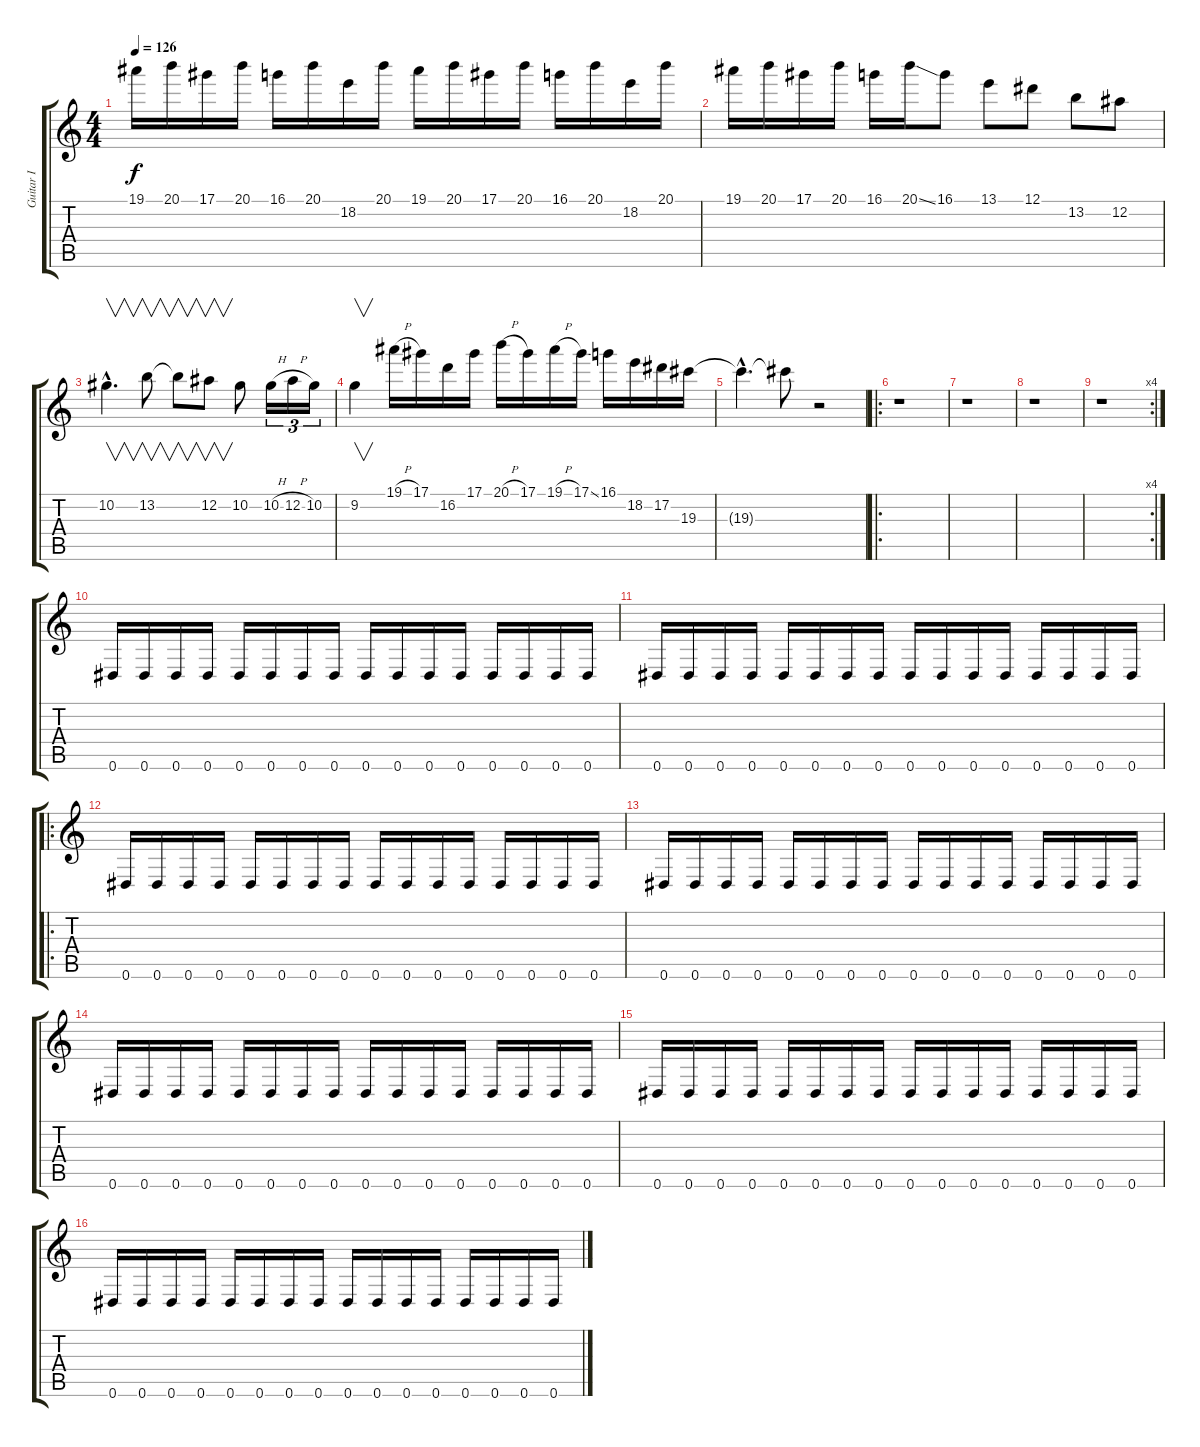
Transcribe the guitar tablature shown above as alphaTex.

\track ("Guitar I" "Guitar I") {instrument distortionguitar}
\staff {score tabs}
\tuning (Eb4 Bb3 Gb3 Db3 Ab2 Eb2) {hide}
\ts (4 4)
\tempo 126
\clef g2
\ks c
19.1.16{dy f} 20.1.16 17.1.16 20.1.16 16.1.16 20.1.16 18.2.16 20.1.16 19.1.16 20.1.16 17.1.16 20.1.16 16.1.16 20.1.16 18.2.16 20.1.16 |
19.1.16 20.1.16 17.1.16 20.1.16 16.1.16 20.1{ss}.16 16.1.8 13.1.8 12.1.8 13.2.8 12.2.8 |
10.2{hac}.4{v d} 13.2.8{v} 13.2{t}.8{v} 12.2.8{v} 10.2.8 10.2{h}.16{tu (3 2)} 12.2{h}.16{tu (3 2)} 10.2.16{tu (3 2)} |
9.2.4{v} 19.1{h}.16 17.1.16 16.2.16 17.1.16 20.1{h}.16 17.1.16 19.1{h}.16 17.1{ss}.16 16.1.16 18.2.16 17.2.16 19.3.16 |
19.3{hac t}.4{d} 19.3{t}.8 r.2 |
\ro
r.1 |
r.1 |
r.1 |
\rc 4
r.1 |
0.6.16 0.6.16 0.6.16 0.6.16 0.6.16 0.6.16 0.6.16 0.6.16 0.6.16 0.6.16 0.6.16 0.6.16 0.6.16 0.6.16 0.6.16 0.6.16 |
0.6.16 0.6.16 0.6.16 0.6.16 0.6.16 0.6.16 0.6.16 0.6.16 0.6.16 0.6.16 0.6.16 0.6.16 0.6.16 0.6.16 0.6.16 0.6.16 |
\ro
0.6.16 0.6.16 0.6.16 0.6.16 0.6.16 0.6.16 0.6.16 0.6.16 0.6.16 0.6.16 0.6.16 0.6.16 0.6.16 0.6.16 0.6.16 0.6.16 |
0.6.16 0.6.16 0.6.16 0.6.16 0.6.16 0.6.16 0.6.16 0.6.16 0.6.16 0.6.16 0.6.16 0.6.16 0.6.16 0.6.16 0.6.16 0.6.16 |
0.6.16 0.6.16 0.6.16 0.6.16 0.6.16 0.6.16 0.6.16 0.6.16 0.6.16 0.6.16 0.6.16 0.6.16 0.6.16 0.6.16 0.6.16 0.6.16 |
0.6.16 0.6.16 0.6.16 0.6.16 0.6.16 0.6.16 0.6.16 0.6.16 0.6.16 0.6.16 0.6.16 0.6.16 0.6.16 0.6.16 0.6.16 0.6.16 |
0.6.16 0.6.16 0.6.16 0.6.16 0.6.16 0.6.16 0.6.16 0.6.16 0.6.16 0.6.16 0.6.16 0.6.16 0.6.16 0.6.16 0.6.16 0.6.16
